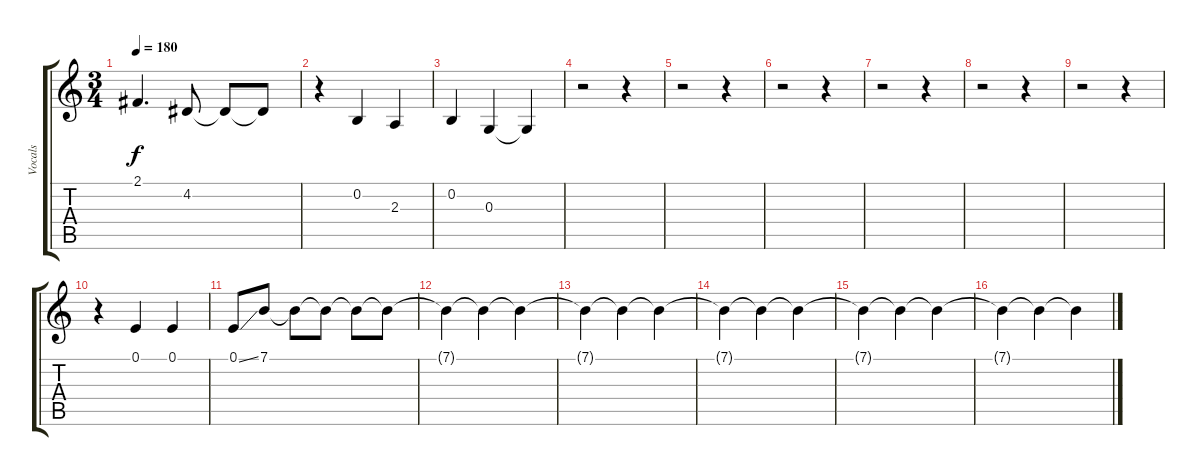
\track ("Vocals" "Vocals") {instrument violin}
\staff {score tabs}
\tuning (E4 B3 G3 D3 A2 E2) {hide}
\ts (3 4)
\tempo 180
\clef g2
\ks c
2.1.4{d dy f} 4.2.8 4.2{t}.8 4.2{t}.8 |
r.4 0.2.4 2.3.4 |
0.2.4 0.3.4 0.3{t}.4 |
r.2 r.4 |
r.2 r.4 |
r.2 r.4 |
r.2 r.4 |
r.2 r.4 |
r.2 r.4 |
r.4 0.1.4 0.1.4 |
0.1{ss}.8 7.1.8 7.1{t}.8 7.1{t}.8 7.1{t}.8 7.1{t}.8 |
7.1{t}.4 7.1{t}.4 7.1{t}.4 |
7.1{t}.4 7.1{t}.4 7.1{t}.4 |
7.1{t}.4 7.1{t}.4 7.1{t}.4 |
7.1{t}.4 7.1{t}.4 7.1{t}.4 |
7.1{t}.4 7.1{t}.4 7.1{t}.4
